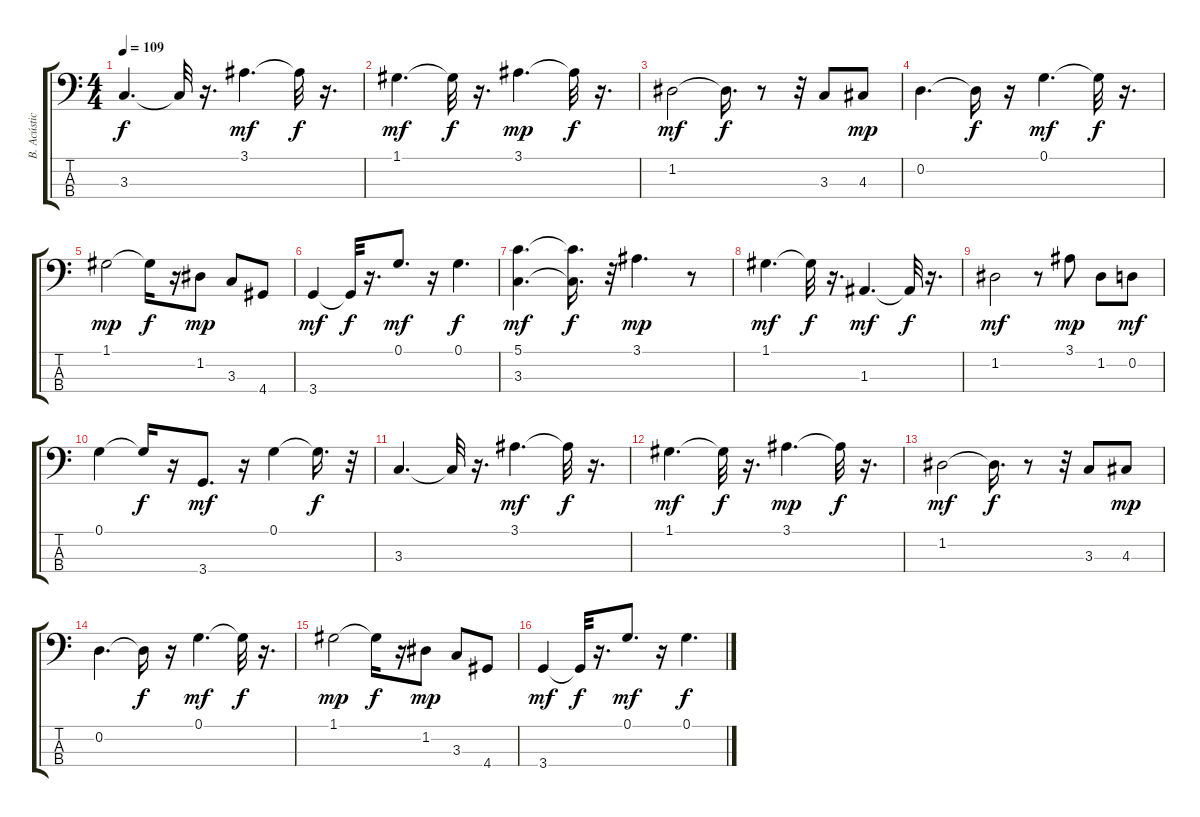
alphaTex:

\track ("B. Acústico" "B. Acústic") {instrument acousticbass}
\staff {score tabs}
\tuning (G2 D2 A1 E1) {hide}
\ts (4 4)
\tempo 109
\clef f4
\ks c
3.3.4{d dy f} 3.3{t}.32 r.16{d} 3.1.4{d dy mf} 3.1{t}.32{dy f} r.16{d} |
1.1.4{d dy mf} 1.1{t}.32{dy f} r.16{d} 3.1.4{d dy mp} 3.1{t}.32{dy f} r.16{d} |
1.2.2{dy mf} 1.2{t}.16{d dy f} r.8 r.32 3.3.8 4.3.8{dy mp} |
0.2.4{d} 0.2{t}.16{dy f} r.16 0.1.4{d dy mf} 0.1{t}.32{dy f} r.16{d} |
1.1.2{dy mp} 1.1{t}.16{dy f} r.16 1.2.8{dy mp} 3.3.8 4.4.8 |
3.4.4{dy mf} 3.4{t}.32{dy f} r.16{d} 0.1.8{d dy mf} r.16 0.1.4{d dy f} |
(5.1 3.3).4{d dy mf} (5.1{t} 3.3{t}).16{d dy f} r.32 3.1.4{d dy mp} r.8 |
1.1.4{d dy mf} 1.1{t}.32{dy f} r.16{d} 1.3.4{d dy mf} 1.3{t}.32{dy f} r.16{d} |
1.2.2{dy mf} r.8 3.1.8{dy mp} 1.2.8 0.2.8{dy mf} |
0.1.4 0.1{t}.16{dy f} r.16 3.4.8{d dy mf} r.16 0.1.4 0.1{t}.16{d dy f} r.32 |
3.3.4{d} 3.3{t}.32 r.16{d} 3.1.4{d dy mf} 3.1{t}.32{dy f} r.16{d} |
1.1.4{d dy mf} 1.1{t}.32{dy f} r.16{d} 3.1.4{d dy mp} 3.1{t}.32{dy f} r.16{d} |
1.2.2{dy mf} 1.2{t}.16{d dy f} r.8 r.32 3.3.8 4.3.8{dy mp} |
0.2.4{d} 0.2{t}.16{dy f} r.16 0.1.4{d dy mf} 0.1{t}.32{dy f} r.16{d} |
1.1.2{dy mp} 1.1{t}.16{dy f} r.16 1.2.8{dy mp} 3.3.8 4.4.8 |
3.4.4{dy mf} 3.4{t}.32{dy f} r.16{d} 0.1.8{d dy mf} r.16 0.1.4{d dy f}
